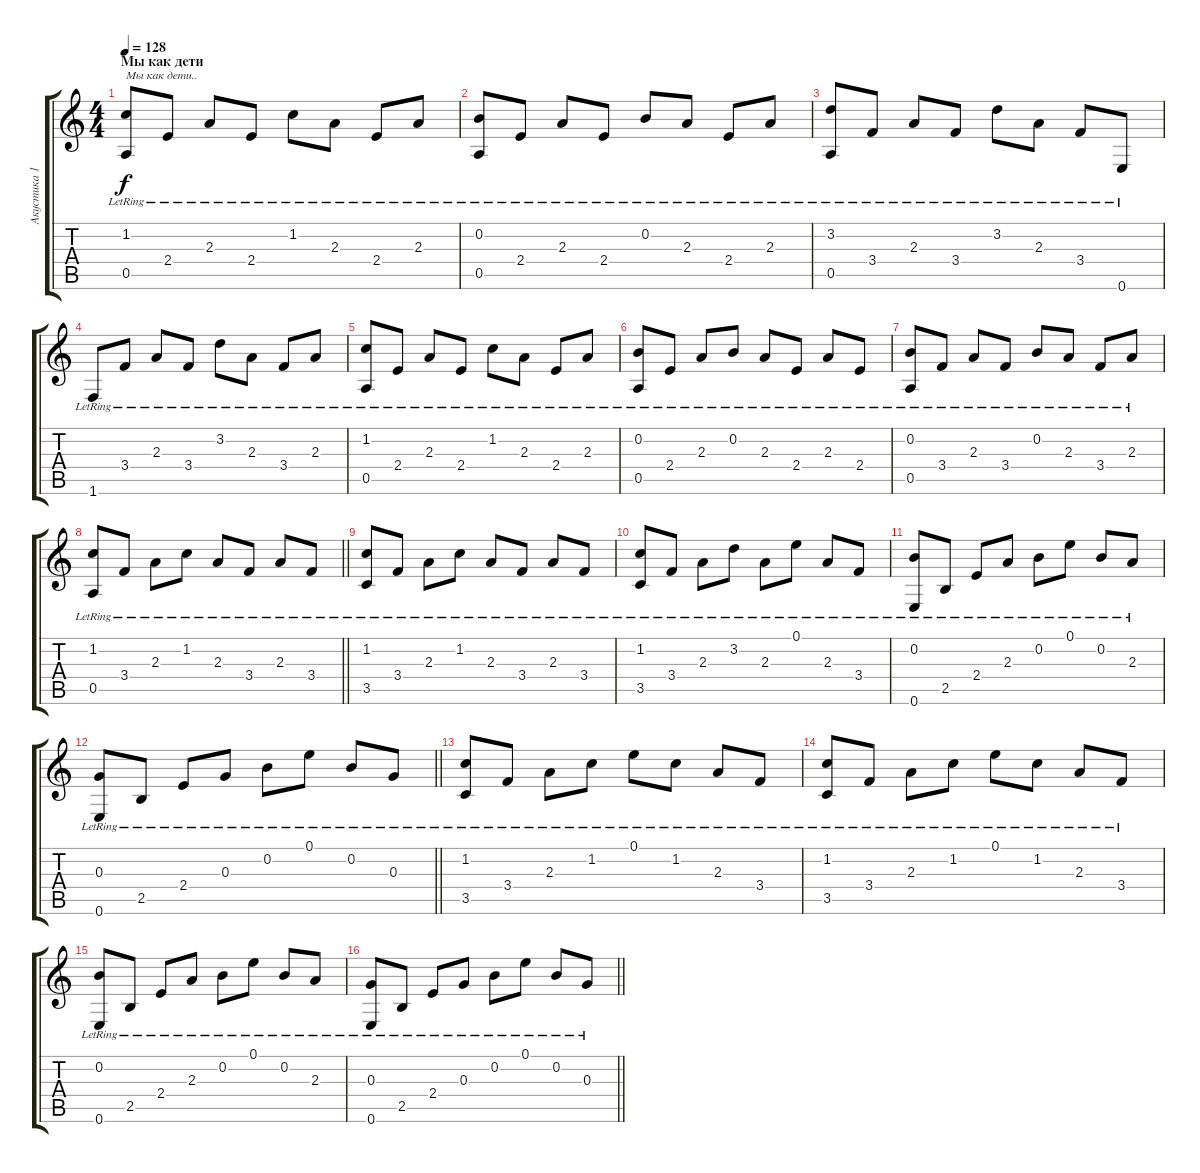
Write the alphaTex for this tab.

\track ("Акустика 1" "Акустика 1") {instrument acousticguitarnylon}
\staff {score tabs}
\tuning (E4 B3 G3 D3 A2 E2) {hide}
\ts (4 4)
\section ("" "Мы как дети")
\tempo 128
\clef g2
\ks c
(1.2{lr} 0.5{lr}).8{txt "Мы как дети.." dy f} 2.4{lr}.8 2.3{lr}.8 2.4{lr}.8 1.2{lr}.8 2.3{lr}.8 2.4{lr}.8 2.3{lr}.8 |
(0.2{lr} 0.5{lr}).8 2.4{lr}.8 2.3{lr}.8 2.4{lr}.8 0.2{lr}.8 2.3{lr}.8 2.4{lr}.8 2.3{lr}.8 |
(3.2{lr} 0.5{lr}).8 3.4{lr}.8 2.3{lr}.8 3.4{lr}.8 3.2{lr}.8 2.3{lr}.8 3.4{lr}.8 0.6{lr}.8 |
1.6{lr}.8 3.4{lr}.8 2.3{lr}.8 3.4{lr}.8 3.2{lr}.8 2.3{lr}.8 3.4{lr}.8 2.3{lr}.8 |
(1.2{lr} 0.5{lr}).8 2.4{lr}.8 2.3{lr}.8 2.4{lr}.8 1.2{lr}.8 2.3{lr}.8 2.4{lr}.8 2.3{lr}.8 |
(0.2{lr} 0.5{lr}).8 2.4{lr}.8 2.3{lr}.8 0.2{lr}.8 2.3{lr}.8 2.4{lr}.8 2.3{lr}.8 2.4{lr}.8 |
(0.2{lr} 0.5{lr}).8 3.4{lr}.8 2.3{lr}.8 3.4{lr}.8 0.2{lr}.8 2.3{lr}.8 3.4{lr}.8 2.3{lr}.8 |
\barLineRight lightlight
(1.2{lr} 0.5{lr}).8 3.4{lr}.8 2.3{lr}.8 1.2{lr}.8 2.3{lr}.8 3.4{lr}.8 2.3{lr}.8 3.4{lr}.8 |
(1.2{lr} 3.5{lr}).8 3.4{lr}.8 2.3{lr}.8 1.2{lr}.8 2.3{lr}.8 3.4{lr}.8 2.3{lr}.8 3.4{lr}.8 |
(1.2{lr} 3.5{lr}).8 3.4{lr}.8 2.3{lr}.8 3.2{lr}.8 2.3{lr}.8 0.1{lr}.8 2.3{lr}.8 3.4{lr}.8 |
(0.2{lr} 0.6{lr}).8 2.5{lr}.8 2.4{lr}.8 2.3{lr}.8 0.2{lr}.8 0.1{lr}.8 0.2{lr}.8 2.3{lr}.8 |
\barLineRight lightlight
(0.3{lr} 0.6{lr}).8 2.5{lr}.8 2.4{lr}.8 0.3{lr}.8 0.2{lr}.8 0.1{lr}.8 0.2{lr}.8 0.3{lr}.8 |
(1.2{lr} 3.5{lr}).8 3.4{lr}.8 2.3{lr}.8 1.2{lr}.8 0.1{lr}.8 1.2{lr}.8 2.3{lr}.8 3.4{lr}.8 |
(1.2{lr} 3.5{lr}).8 3.4{lr}.8 2.3{lr}.8 1.2{lr}.8 0.1{lr}.8 1.2{lr}.8 2.3{lr}.8 3.4{lr}.8 |
(0.2{lr} 0.6{lr}).8 2.5{lr}.8 2.4{lr}.8 2.3{lr}.8 0.2{lr}.8 0.1{lr}.8 0.2{lr}.8 2.3{lr}.8 |
\barLineRight lightlight
(0.3{lr} 0.6{lr}).8 2.5{lr}.8 2.4{lr}.8 0.3{lr}.8 0.2{lr}.8 0.1{lr}.8 0.2{lr}.8 0.3{lr}.8
